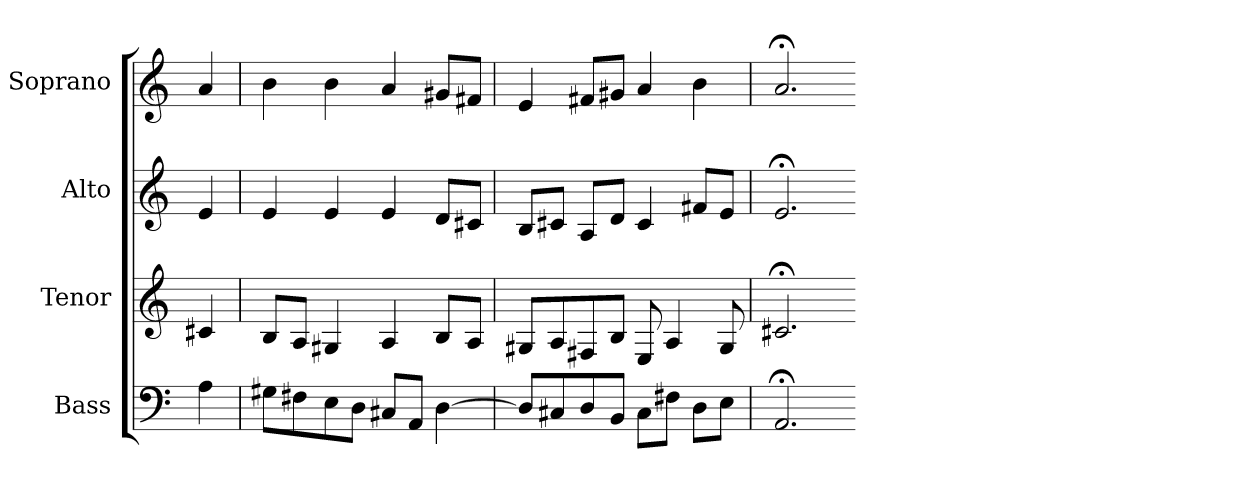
**kern	**kern	**kern	**kern
*part4	*part3	*part2	*part1
*staff4	*staff3	*staff2	*staff1
*I"Bass	*I"Tenor	*I"Alto	*I"Soprano
*I'B	*I'T	*I'A	*I'S
=	=	=	=
4A	4c#X	4e	4a
=1	=1	=1	=1
8G#XL	8BL	4e	4b
8F#X	8AJ	.	.
8E	4G#X	4e	4b
8DJ	.	.	.
8C#XL	4A	4e	4a
8AAJ	.	.	.
[4D	8BL	8dL	8g#XL
.	8AJ	8c#XJ	8f#XJ
=2	=2	=2	=2
8DL]	8G#XL	8BL	4e
8C#X	8A	8c#XJ	.
8D	8F#X	8AL	8f#XL
8BBJ	8BJ	8dJ	8g#XJ
8C#L	8E	4c#	4a
8F#XJ	4A	.	.
8DL	.	8f#XL	4b
8EJ	8G#	8eJ	.
=3	=3	=3	=3
2.AA;<	2.c#X;<	2.e;<	2.a;<
=-	=-	=-	=-
*-	*-	*-	*-
